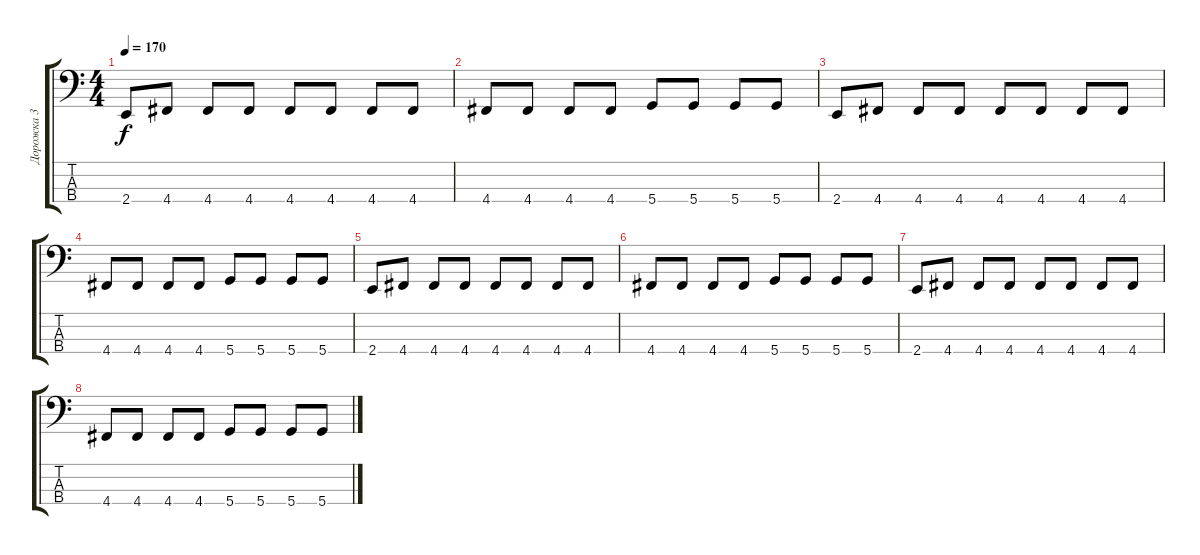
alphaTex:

\track ("Дорожка 3" "Дорожка 3") {instrument electricbassfinger}
\staff {score tabs}
\tuning (G2 D2 A1 D1) {hide}
\ts (4 4)
\tempo 170
\clef f4
\ks c
2.4.8{dy f} 4.4.8 4.4.8 4.4.8 4.4.8 4.4.8 4.4.8 4.4.8 |
4.4.8 4.4.8 4.4.8 4.4.8 5.4.8 5.4.8 5.4.8 5.4.8 |
2.4.8 4.4.8 4.4.8 4.4.8 4.4.8 4.4.8 4.4.8 4.4.8 |
4.4.8 4.4.8 4.4.8 4.4.8 5.4.8 5.4.8 5.4.8 5.4.8 |
2.4.8 4.4.8 4.4.8 4.4.8 4.4.8 4.4.8 4.4.8 4.4.8 |
4.4.8 4.4.8 4.4.8 4.4.8 5.4.8 5.4.8 5.4.8 5.4.8 |
2.4.8 4.4.8 4.4.8 4.4.8 4.4.8 4.4.8 4.4.8 4.4.8 |
4.4.8 4.4.8 4.4.8 4.4.8 5.4.8 5.4.8 5.4.8 5.4.8
